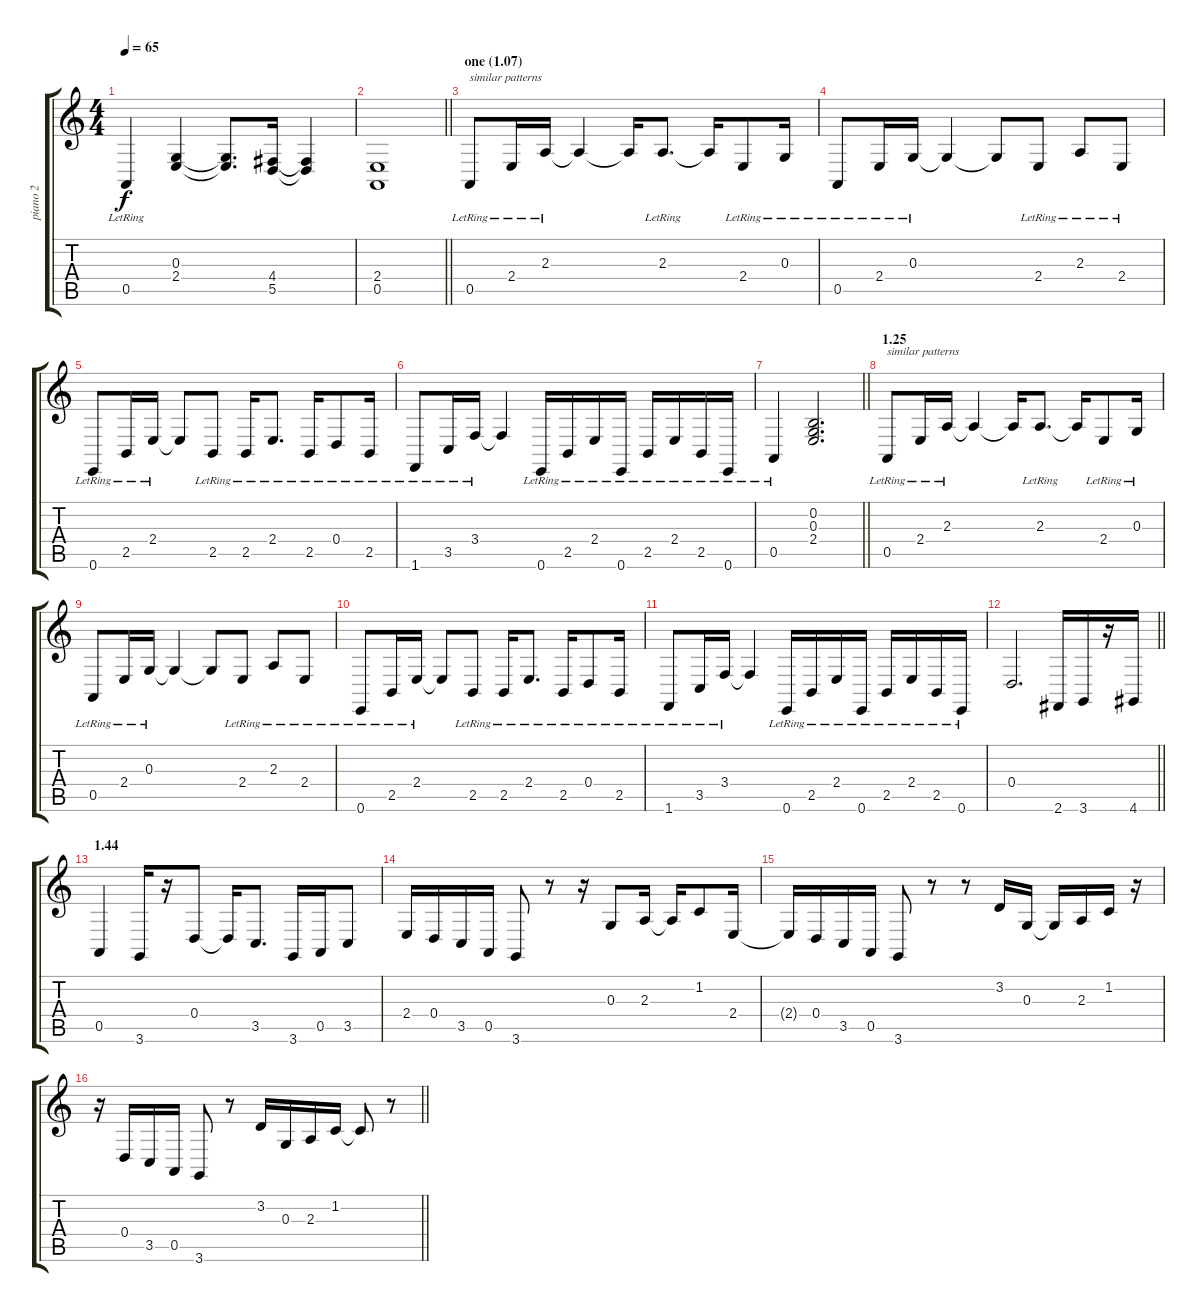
\track ("piano 2" "piano 2") {instrument electricpiano1}
\staff {score tabs}
\tuning (E4 B3 G3 D3 A2 E2) {hide}
\ts (4 4)
\tempo 65
\clef g2
\ks c
0.5{lr}.4{dy f} (0.3 2.4).4 (0.3{t} 2.4{t}).8{d} (4.4 5.5).16 (4.4{t} 5.5{t}).4 |
\barLineRight lightlight
(2.4 0.5).1 |
\section ("" "one (1.07)")
0.5{lr}.8{txt "similar patterns"} 2.4{lr}.16 2.3{lr}.16 2.3{t}.4 2.3{t}.16 2.3{lr}.8{d} 2.3{t}.16 2.4{lr}.8 0.3{lr}.16 |
0.5{lr}.8 2.4{lr}.16 0.3{lr}.16 0.3{t}.4 0.3{t}.8 2.4{lr}.8 2.3{lr}.8 2.4{lr}.8 |
0.6{lr}.8 2.5{lr}.16 2.4{lr}.16 2.4{t}.8 2.5{lr}.8 2.5{lr}.16 2.4{lr}.8{d} 2.5{lr}.16 0.4{lr}.8 2.5{lr}.16 |
1.6{lr}.8 3.5{lr}.16 3.4{lr}.16 3.4{t}.4 0.6{lr}.16 2.5{lr}.16 2.4{lr}.16 0.6{lr}.16 2.5{lr}.16 2.4{lr}.16 2.5{lr}.16 0.6{lr}.16 |
\barLineRight lightlight
0.5{lr}.4 (0.2 0.3 2.4).2{d} |
\section ("" "1.25")
0.5{lr}.8{txt "similar patterns"} 2.4{lr}.16 2.3{lr}.16 2.3{t}.4 2.3{t}.16 2.3{lr}.8{d} 2.3{t}.16 2.4{lr}.8 0.3{lr}.16 |
0.5{lr}.8 2.4{lr}.16 0.3{lr}.16 0.3{t}.4 0.3{t}.8 2.4{lr}.8 2.3{lr}.8 2.4{lr}.8 |
0.6{lr}.8 2.5{lr}.16 2.4{lr}.16 2.4{t}.8 2.5{lr}.8 2.5{lr}.16 2.4{lr}.8{d} 2.5{lr}.16 0.4{lr}.8 2.5{lr}.16 |
1.6{lr}.8 3.5{lr}.16 3.4{lr}.16 3.4{t}.4 0.6{lr}.16 2.5{lr}.16 2.4{lr}.16 0.6{lr}.16 2.5{lr}.16 2.4{lr}.16 2.5{lr}.16 0.6{lr}.16 |
\barLineRight lightlight
0.4.2{d} 2.6.16 3.6.16 r.16 4.6.16 |
\section ("" "1.44")
0.5.4 3.6.16 r.16 0.4.8 0.4{t}.16 3.5.8{d} 3.6.16 0.5.16 3.5.8 |
2.4.16 0.4.16 3.5.16 0.5.16 3.6.8 r.8 r.16 0.3.8 2.3.16 2.3{t}.16 1.2.8 2.4.16 |
2.4{t}.16 0.4.16 3.5.16 0.5.16 3.6.8 r.8 r.8 3.2.16 0.3.16 0.3{t}.16 2.3.16 1.2.16 r.16 |
\barLineRight lightlight
r.16 0.4.16 3.5.16 0.5.16 3.6.8 r.8 3.2.16 0.3.16 2.3.16 1.2.16 1.2{t}.8 r.8
